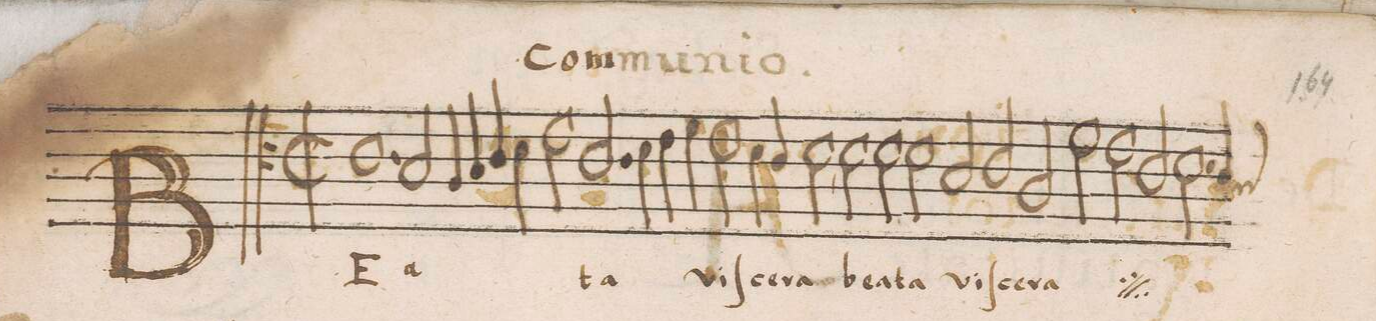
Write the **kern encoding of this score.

**kern	**text
*I"CANTVS	*
*clefC4	*
*k[]	*
*met(C|)	*
*M2/1	*
1.c	BE-
2B/	-a-
=2-	=2-
4A/	.
4B/	.
4c/	.
4d\	.
2e\	.
2.c/	-ta
=3-	=3-
4d\	.
4e\	.
4f\	.
2e\	vi-
4d\	-ſce-
4c/	.
=4-	=4-
2d,\	-ra
2d\	be-
2d\	-a-
2d\	-ta
=5-	=5-
2B/	vi-
2c/	-ſce-
2A/	-ra
*	*ij
2f\	be-
=6-	=6-
2e\	-a-
2c/	-ta
2.d\	vi-
*custos:B-	*
4c/	.
=7-	=7-
*-	*-
